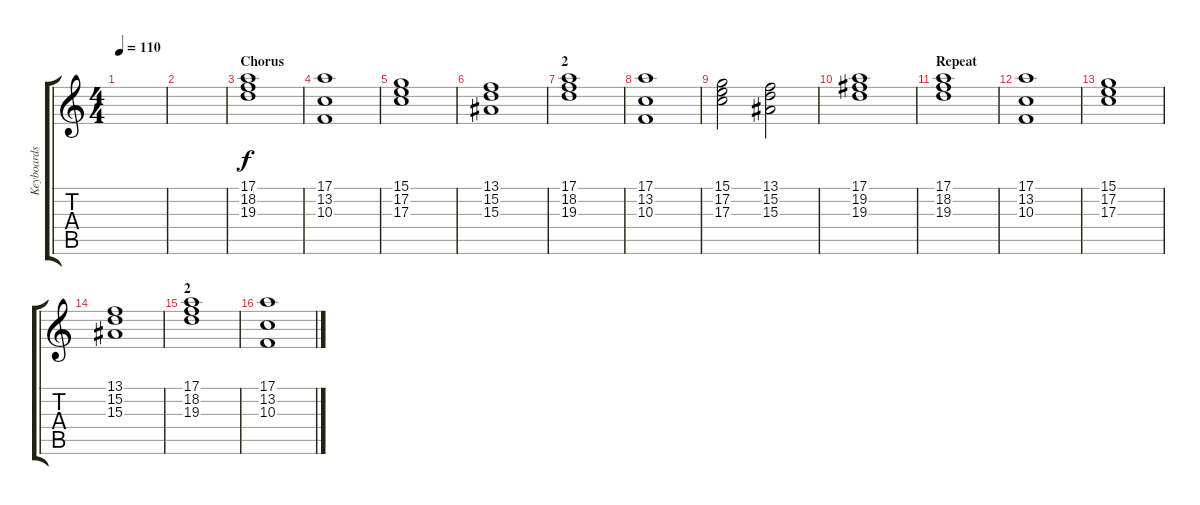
\track ("Keyboards (Stephan Braun)" "Keyboards ") {instrument stringensemble1}
\staff {score tabs}
\tuning (E4 B3 G3 D3 A2 E2) {hide}
\ts (4 4)
\tempo 110
\clef g2
\ks c
|
|
\section ("" "Chorus")
(17.1 18.2 19.3).1{volume 10} |
(17.1 13.2 10.3).1 |
(15.1 17.2 17.3).1 |
(13.1 15.2 15.3).1 |
\section ("" "2")
(17.1 18.2 19.3).1 |
(17.1 13.2 10.3).1 |
(15.1 17.2 17.3).2 (13.1 15.2 15.3).2 |
(17.1 19.2 19.3).1 |
\section ("" "Repeat")
(17.1 18.2 19.3).1{volume 10} |
(17.1 13.2 10.3).1 |
(15.1 17.2 17.3).1 |
(13.1 15.2 15.3).1 |
\section ("" "2")
(17.1 18.2 19.3).1 |
(17.1 13.2 10.3).1
